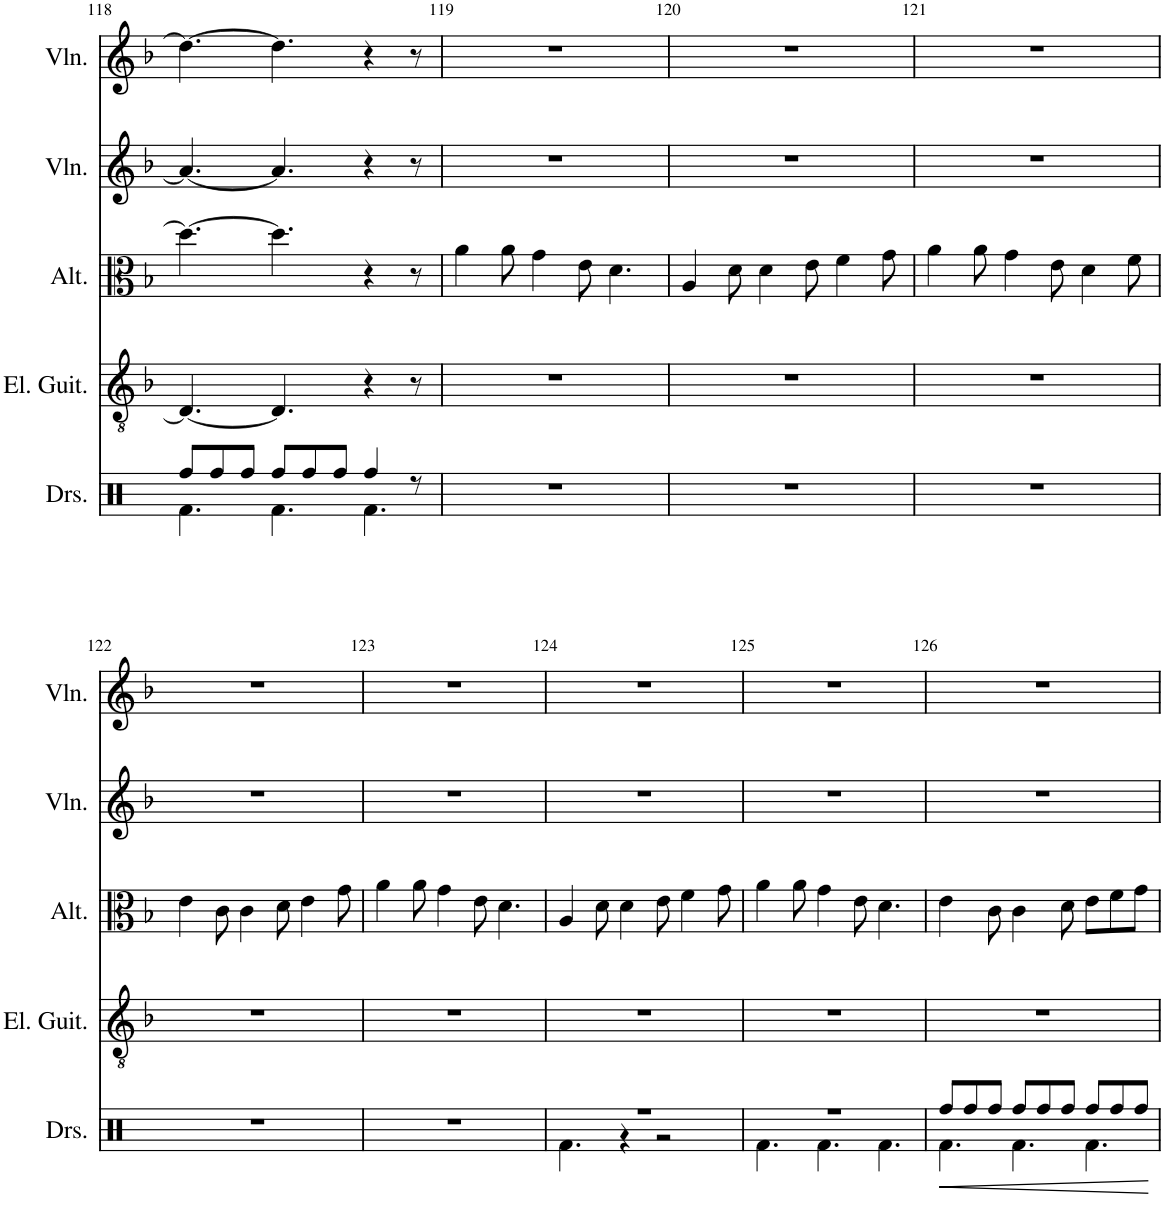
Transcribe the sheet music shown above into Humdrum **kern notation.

**kern	**dynam	**kern	**kern	**kern	**kern	**dynam	**kern	**kern	**kern	**kern
*part9	*part9	*part8	*part7	*part6	*part5	*part5	*part4	*part3	*part2	*part1
*staff9	*staff9	*staff8	*staff7	*staff6	*staff5	*staff5	*staff4	*staff3	*staff2	*staff1
*I"Drumset	*	*I"Piano	*I"Electric Guitar	*I"Electric Bass	*I"Violoncello	*	*I"Viola	*I"Alto	*I"Violin	*I"Violin
*I'Drs.	*	*I'Pno.	*I'El. Guit.	*I'El. B.	*I'Vc.	*	*I'Vla.	*I'Alt.	*I'Vln.	*I'Vln.
!!LO:PB:g=z
*clefX	*	*clefG2	*clefGv2	*clefF4	*clefF4	*	*clefC3	*clefC3	*clefG2	*clefG2
*	*	*	*	*Trd7c12	*	*	*	*	*	*
*k[]	*	*k[b-]	*k[b-]	*k[b-]	*k[b-]	*	*k[b-]	*k[b-]	*k[b-]	*k[b-]
*M9/8	*	*M9/8	*M9/8	*M9/8	*M9/8	*	*M9/8	*M9/8	*M9/8	*M9/8
=118	=118	=118	=118	=118	=118	=118	=118	=118	=118	=118
*^	*	*	*	*	*	*	*	*	*	*
8Rff/L	4.Rf\	.	4.d_ 4.a_ 4.dd_	4.D/_	4.D_	4.D_	.	4.A_	4.dd\_	4.a/_	4.dd\_
8Rff/	.	.	.	.	.	.	.	.	.	.	.
8Rff/J	.	.	.	.	.	.	.	.	.	.	.
8Rff/L	4.Rf\	.	4.d] 4.a] 4.dd]	4.D/]	4.D]	4.D]	.	4.A]	4.dd\]	4.a/]	4.dd\]
8Rff/	.	.	.	.	.	.	.	.	.	.	.
8Rff/J	.	.	.	.	.	.	.	.	.	.	.
4Rff/	4.Rf\	.	4r	4r	4r	4r	.	4r	4r	4r	4r
8r	.	.	8r	8r	8r	8r	.	8r	8r	8r	8r
*v	*v	*	*	*	*	*	*	*	*	*	*
=119	=119	=119	=119	=119	=119	=119	=119	=119	=119	=119
!	!	!	!	!	!	!LO:DY:b	!	!	!	!
8%9r	.	8%9r	8%9r	8%9r	[1AA	mp	8%9r	4a\	8%9r	8%9r
.	.	.	.	.	.	.	.	8a\	.	.
.	.	.	.	.	.	.	.	4g\	.	.
.	.	.	.	.	.	.	.	8e\	.	.
.	.	.	.	.	.	.	.	4.d\	.	.
.	.	.	.	.	8AA]	.	.	.	.	.
=120	=120	=120	=120	=120	=120	=120	=120	=120	=120	=120
8%9r	.	8%9r	8%9r	8%9r	[1AA	.	8%9r	4A/	8%9r	8%9r
.	.	.	.	.	.	.	.	8d\	.	.
.	.	.	.	.	.	.	.	4d\	.	.
.	.	.	.	.	.	.	.	8e\	.	.
.	.	.	.	.	.	.	.	4f\	.	.
.	.	.	.	.	8AA]	.	.	8g\	.	.
=121	=121	=121	=121	=121	=121	=121	=121	=121	=121	=121
8%9r	.	8%9r	8%9r	8%9r	[1AA	.	8%9r	4a\	8%9r	8%9r
.	.	.	.	.	.	.	.	8a\	.	.
.	.	.	.	.	.	.	.	4g\	.	.
.	.	.	.	.	.	.	.	8e\	.	.
.	.	.	.	.	.	.	.	4d\	.	.
.	.	.	.	.	8AA]	.	.	8f\	.	.
!!LO:LB:g=z
=122	=122	=122	=122	=122	=122	=122	=122	=122	=122	=122
8%9r	.	8%9r	8%9r	8%9r	[1E	.	8%9r	4e\	8%9r	8%9r
.	.	.	.	.	.	.	.	8c\	.	.
.	.	.	.	.	.	.	.	4c\	.	.
.	.	.	.	.	.	.	.	8d\	.	.
.	.	.	.	.	.	.	.	4e\	.	.
.	.	.	.	.	8E]	.	.	8g\	.	.
=123	=123	=123	=123	=123	=123	=123	=123	=123	=123	=123
8%9r	.	8%9r	8%9r	8%9r	[1A	.	8%9r	4a\	8%9r	8%9r
.	.	.	.	.	.	.	.	8a\	.	.
.	.	.	.	.	.	.	.	4g\	.	.
.	.	.	.	.	.	.	.	8e\	.	.
.	.	.	.	.	.	.	.	4.d\	.	.
.	.	.	.	.	8A]	.	.	.	.	.
=124	=124	=124	=124	=124	=124	=124	=124	=124	=124	=124
*^	*	*	*	*	*	*	*	*	*	*
8%9r	4.Rf\	.	8%9r	8%9r	8%9r	[1AA	.	8%9r	4A/	8%9r	8%9r
.	.	.	.	.	.	.	.	.	8d\	.	.
.	4r	.	.	.	.	.	.	.	4d\	.	.
.	2r	.	.	.	.	.	.	.	8e\	.	.
.	.	.	.	.	.	.	.	.	4f\	.	.
.	.	.	.	.	.	8AA]	.	.	8g\	.	.
=125	=125	=125	=125	=125	=125	=125	=125	=125	=125	=125	=125
8%9r	4.Rf\	.	8%9r	8%9r	8%9r	[1AA	.	8%9r	4a\	8%9r	8%9r
.	.	.	.	.	.	.	.	.	8a\	.	.
.	4.Rf\	.	.	.	.	.	.	.	4g\	.	.
.	.	.	.	.	.	.	.	.	8e\	.	.
.	4.Rf\	.	.	.	.	.	.	.	4.d\	.	.
.	.	.	.	.	.	8AA]	.	.	.	.	.
=126	=126	=126	=126	=126	=126	=126	=126	=126	=126	=126	=126
!	!	!LO:HP:b	!	!	!	!	!LO:HP:b	!	!	!	!
8Rff/L	4.Rf\	<	8%9r	8%9r	8%9r	[1E	<	8%9r	4e\	8%9r	8%9r
8Rff/	.	.	.	.	.	.	.	.	.	.	.
8Rff/J	.	.	.	.	.	.	.	.	8c\	.	.
8Rff/L	4.Rf\	.	.	.	.	.	.	.	4c\	.	.
8Rff/	.	.	.	.	.	.	.	.	.	.	.
8Rff/J	.	.	.	.	.	.	.	.	8d\	.	.
8Rff/L	4.Rf\	.	.	.	.	.	.	.	8e\L	.	.
8Rff/	.	.	.	.	.	.	.	.	8f\	.	.
8Rff/J	.	.	.	.	.	8E]	.	.	8g\J	.	.
*v	*v	*	*	*	*	*	*	*	*	*	*
.	[	.	.	.	.	[	.	.	.	.
=	=	=	=	=	=	=	=	=	=	=
*-	*-	*-	*-	*-	*-	*-	*-	*-	*-	*-
